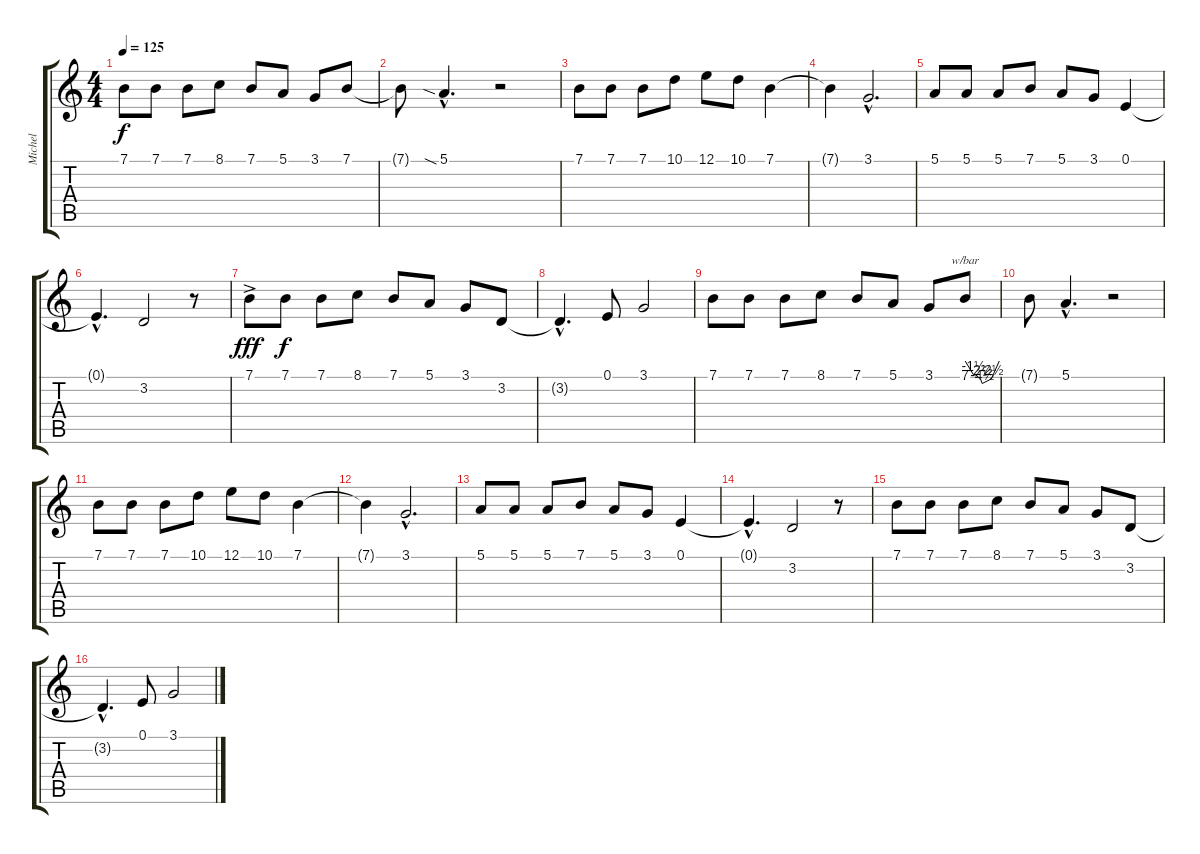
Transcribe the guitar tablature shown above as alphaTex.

\track ("Michel" "Michel") {instrument synthbrass2}
\staff {score tabs}
\tuning (E4 B3 G3 D3 A2 E2) {hide}
\ts (4 4)
\tempo 125
\clef g2
\ks c
7.1.8{dy f} 7.1.8 7.1.8 8.1.8 7.1.8 5.1.8 3.1.8 7.1.8 |
7.1{t}.8 5.1{sia hac}.4{d} r.2 |
7.1.8 7.1.8 7.1.8 10.1.8 12.1.8 10.1.8 7.1.4 |
7.1{t}.4 3.1{hac}.2{d} |
5.1.8 5.1.8 5.1.8 7.1.8 5.1.8 3.1.8 0.1.4 |
0.1{hac t}.4{d} 3.2.2 r.8 |
7.1{ac}.8{dy fff} 7.1.8{dy f} 7.1.8 8.1.8 7.1.8 5.1.8 3.1.8 3.2.8 |
3.2{hac t}.4{d} 0.1.8 3.1.2 |
7.1.8 7.1.8 7.1.8 8.1.8 7.1.8 5.1.8 3.1.8 7.1.8{tbe (custom default 0 0 15 -6 19 -6 27 -10 30 -18 46 -10 60 0)} |
7.1{t}.8 5.1{hac}.4{d} r.2 |
7.1.8 7.1.8 7.1.8 10.1.8 12.1.8 10.1.8 7.1.4 |
7.1{t}.4 3.1{hac}.2{d} |
5.1.8 5.1.8 5.1.8 7.1.8 5.1.8 3.1.8 0.1.4 |
0.1{hac t}.4{d} 3.2.2 r.8 |
7.1.8 7.1.8{volume 10} 7.1.8 8.1.8 7.1.8 5.1.8 3.1.8 3.2.8 |
3.2{hac t}.4{d volume 6} 0.1.8 3.1.2
